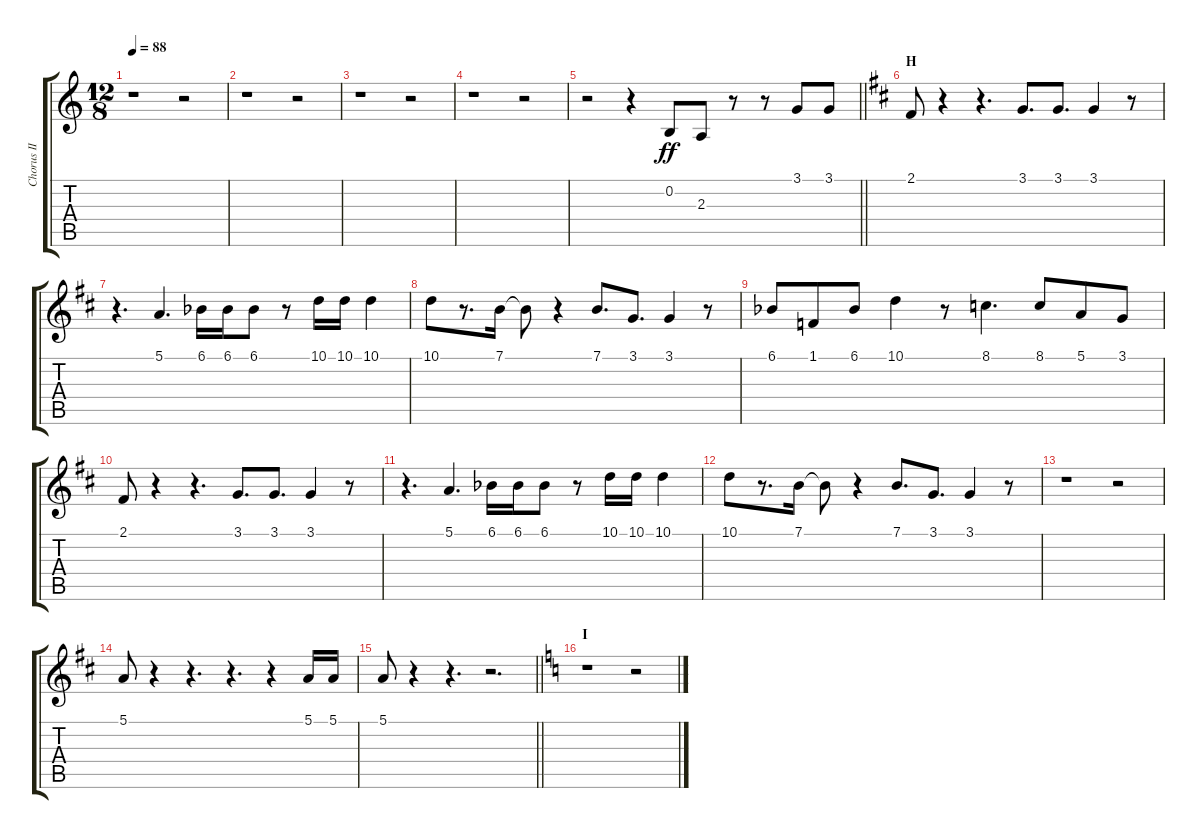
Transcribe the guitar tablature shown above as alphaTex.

\track ("Chorus II" "Chorus II") {instrument voiceoohs}
\staff {score tabs}
\tuning (E4 B3 G3 D3 A2 E2) {hide}
\ts (12 8)
\tempo 88
\clef g2
\ks c
r.1{dy ff} r.2 |
r.1 r.2 |
r.1 r.2 |
r.1 r.2 |
\barLineRight lightlight
r.2 r.4 0.2.8 2.3.8 r.8 r.8 3.1.8 3.1.8 |
\section ("" "H")
\ks d
2.1.8 r.4 r.4{d} 3.1.8{d} 3.1.8{d} 3.1.4 r.8 |
r.4{d} 5.1.4{d} 6.1{acc b}.16 6.1{acc b}.16 6.1{acc b}.8 r.8 10.1.16 10.1.16 10.1.4 |
10.1.8 r.8{d} 7.1.16 7.1{t}.8 r.4 7.1.8{d} 3.1.8{d} 3.1.4 r.8 |
6.1{acc b}.8 1.1.8 6.1{acc b}.8 10.1.4 r.8 8.1.4{d} 8.1.8 5.1.8 3.1.8 |
2.1.8 r.4 r.4{d} 3.1.8{d} 3.1.8{d} 3.1.4 r.8 |
r.4{d} 5.1.4{d} 6.1{acc b}.16 6.1{acc b}.16 6.1{acc b}.8 r.8 10.1.16 10.1.16 10.1.4 |
10.1.8 r.8{d} 7.1.16 7.1{t}.8 r.4 7.1.8{d} 3.1.8{d} 3.1.4 r.8 |
r.1 r.2 |
5.1.8 r.4 r.4{d} r.4{d} r.4 5.1.16 5.1.16 |
\barLineRight lightlight
5.1.8 r.4 r.4{d} r.2{d} |
\section ("" "I")
\ks c
r.1 r.2
